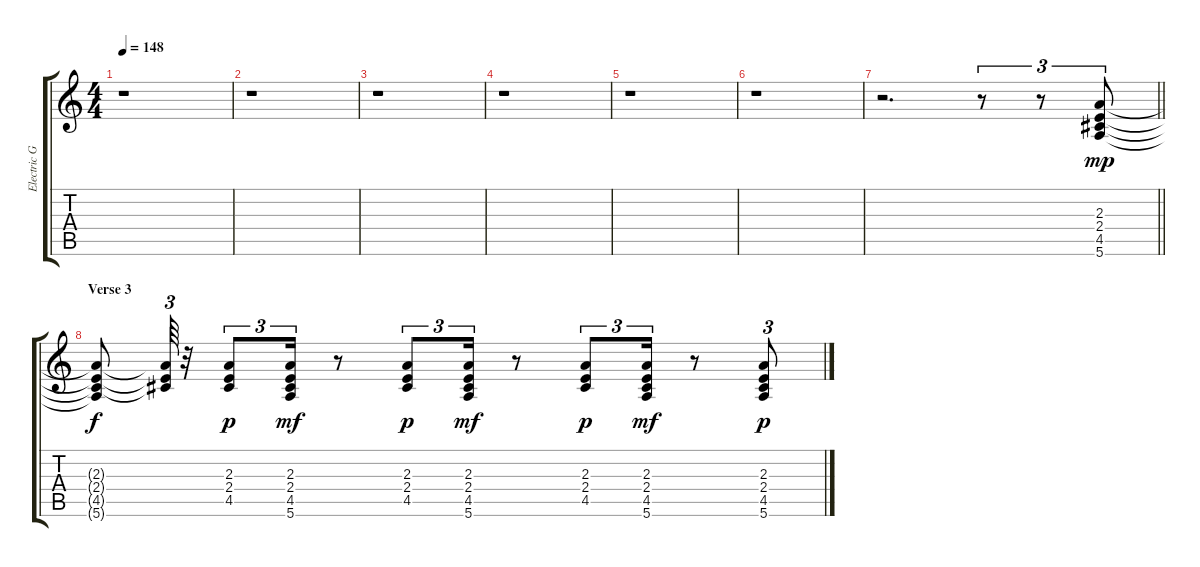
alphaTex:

\track ("Electric Guitar (muted)" "Electric G") {mute instrument electricguitarmuted}
\staff {score tabs}
\tuning (E4 B3 G3 D3 A2 E2) {hide}
\ts (4 4)
\tempo 148
\clef g2
\ks c
r.1{dy mf} |
r.1 |
r.1 |
r.1 |
r.1 |
r.1 |
\barLineRight lightlight
r.2{d} r.8{tu (3 2)} r.8{tu (3 2)} (2.3 2.4 4.5 5.6).8{tu (3 2) dy mp} |
\section ("" "Verse 3")
(2.3{t} 2.4{t} 4.5{t} 5.6{t}).8{dy f} (2.3{t} 2.4{t} 4.5{t}).64{tu (3 2)} r.32 (2.3 2.4 4.5).8{tu (3 2) dy p} (2.3 2.4 4.5 5.6).16{tu (3 2) dy mf} r.8 (2.3 2.4 4.5).8{tu (3 2) dy p} (2.3 2.4 4.5 5.6).16{tu (3 2) dy mf} r.8 (2.3 2.4 4.5).8{tu (3 2) dy p} (2.3 2.4 4.5 5.6).16{tu (3 2) dy mf} r.8 (2.3 2.4 4.5 5.6).8{tu (3 2) dy p}
